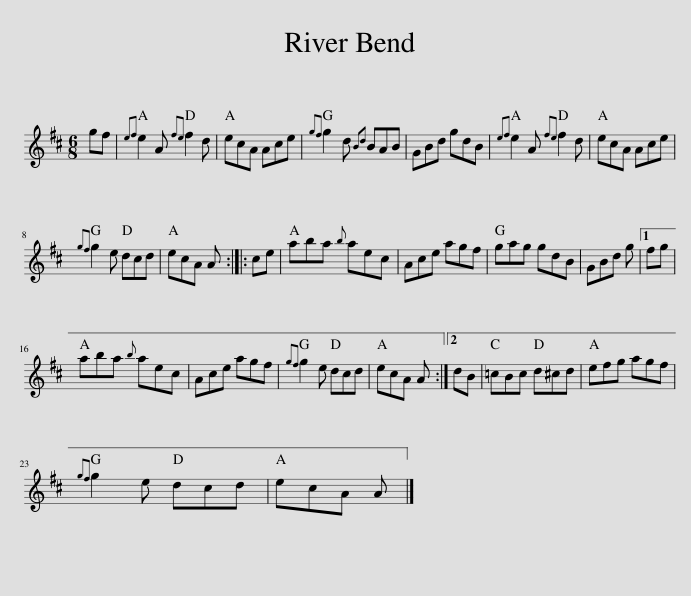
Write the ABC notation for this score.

X:1
L:1/8
M:6/8
I:linebreak $
K:D
V:1 treble
V:1
 gf |{ef} e2 A{fe} f2 d | ecA Ace |{gf} g2 d{Bd} BAB | GBd gdB | %5
{ef} e2 A{fe} f2 d | ecA Ace |${gf} g2 e dcd | ecA A :: ce | %10
 aba{b} aec | Ace agf | gag gdB | GBd g |1 fg |$ %15
 aba{b} aec | Ace agf |{gf} g2 e dcd | ecA A :|2 dB | %20
 =cBc d^cd | efg agf |${gf} g2 e dcd | ecA A |] %24
